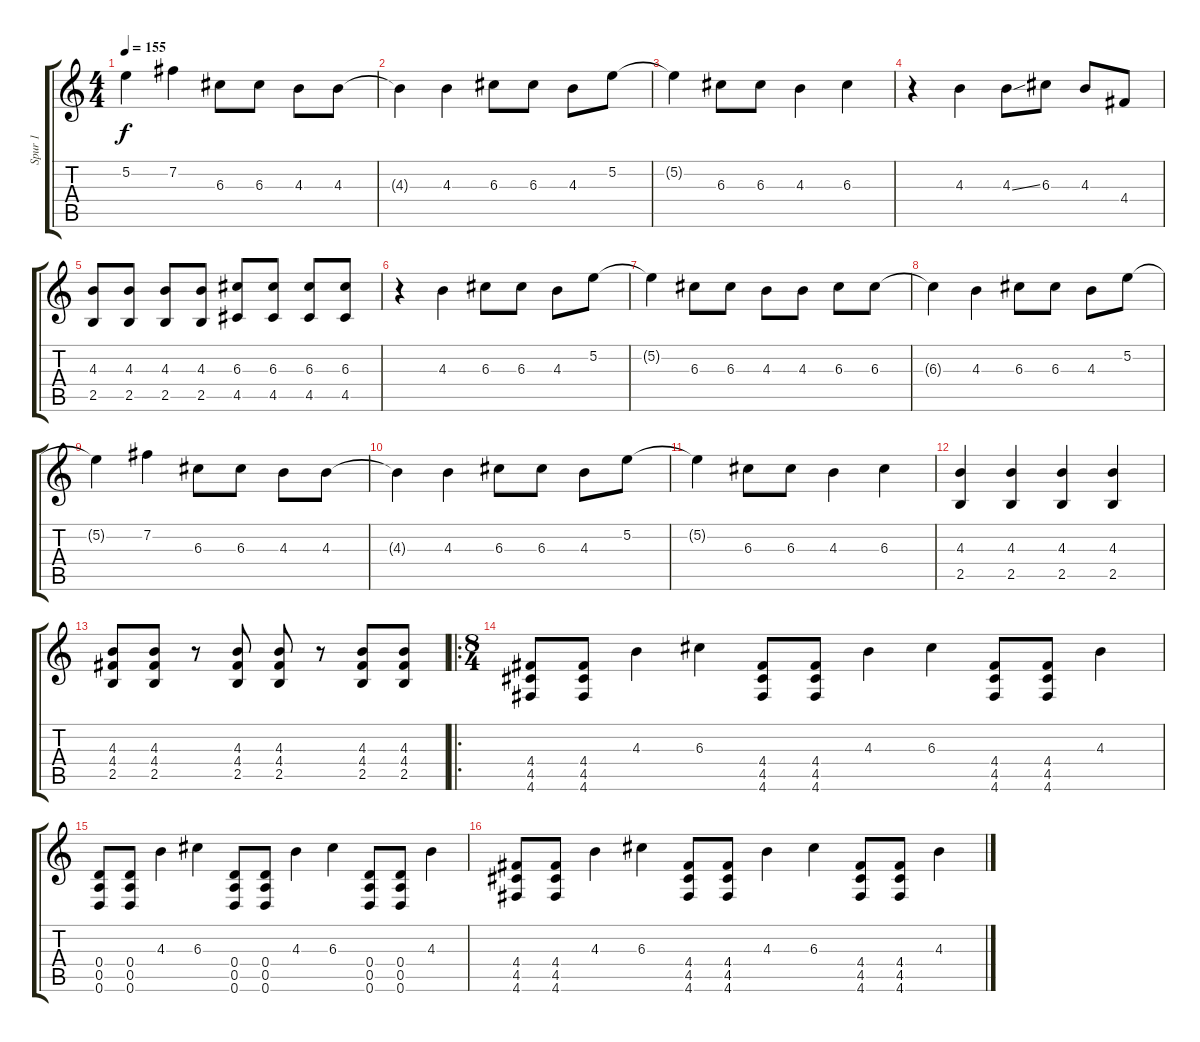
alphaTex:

\track ("Spur 1" "Spur 1") {instrument distortionguitar}
\staff {score tabs}
\tuning (E4 B3 G3 D3 A2 D2) {hide}
\ts (4 4)
\tempo 155
\clef g2
\ks c
5.2{t}.4{dy f} 7.2.4 6.3.8 6.3.8 4.3.8 4.3.8 |
4.3{t}.4 4.3.4 6.3.8 6.3.8 4.3.8 5.2.8 |
5.2{t}.4 6.3.8 6.3.8 4.3.4 6.3.4 |
r.4 4.3.4 4.3{ss}.8 6.3.8 4.3.8 4.4.8 |
(4.3 2.5).8 (4.3 2.5).8 (4.3 2.5).8 (4.3 2.5).8 (6.3 4.5).8 (6.3 4.5).8 (6.3 4.5).8 (6.3 4.5).8 |
r.4 4.3.4 6.3.8 6.3.8 4.3.8 5.2.8 |
5.2{t}.4 6.3.8 6.3.8 4.3.8 4.3.8 6.3.8 6.3.8 |
6.3{t}.4 4.3.4 6.3.8 6.3.8 4.3.8 5.2.8 |
5.2{t}.4 7.2.4 6.3.8 6.3.8 4.3.8 4.3.8 |
4.3{t}.4 4.3.4 6.3.8 6.3.8 4.3.8 5.2.8 |
5.2{t}.4 6.3.8 6.3.8 4.3.4 6.3.4 |
(4.3 2.5).4 (4.3 2.5).4 (4.3 2.5).4 (4.3 2.5).4 |
(4.3 4.4 2.5).8 (4.3 4.4 2.5).8 r.8 (4.3 4.4 2.5).8 (4.3 4.4 2.5).8 r.8 (4.3 4.4 2.5).8 (4.3 4.4 2.5).8 |
\ro
\ts (8 4)
(4.4 4.5 4.6).8 (4.4 4.5 4.6).8 4.3.4 6.3.4 (4.4 4.5 4.6).8 (4.4 4.5 4.6).8 4.3.4 6.3.4 (4.4 4.5 4.6).8 (4.4 4.5 4.6).8 4.3.4 |
(0.4 0.5 0.6).8 (0.4 0.5 0.6).8 4.3.4 6.3.4 (0.4 0.5 0.6).8 (0.4 0.5 0.6).8 4.3.4 6.3.4 (0.4 0.5 0.6).8 (0.4 0.5 0.6).8 4.3.4 |
(4.4 4.5 4.6).8 (4.4 4.5 4.6).8 4.3.4 6.3.4 (4.4 4.5 4.6).8 (4.4 4.5 4.6).8 4.3.4 6.3.4 (4.4 4.5 4.6).8 (4.4 4.5 4.6).8 4.3.4
